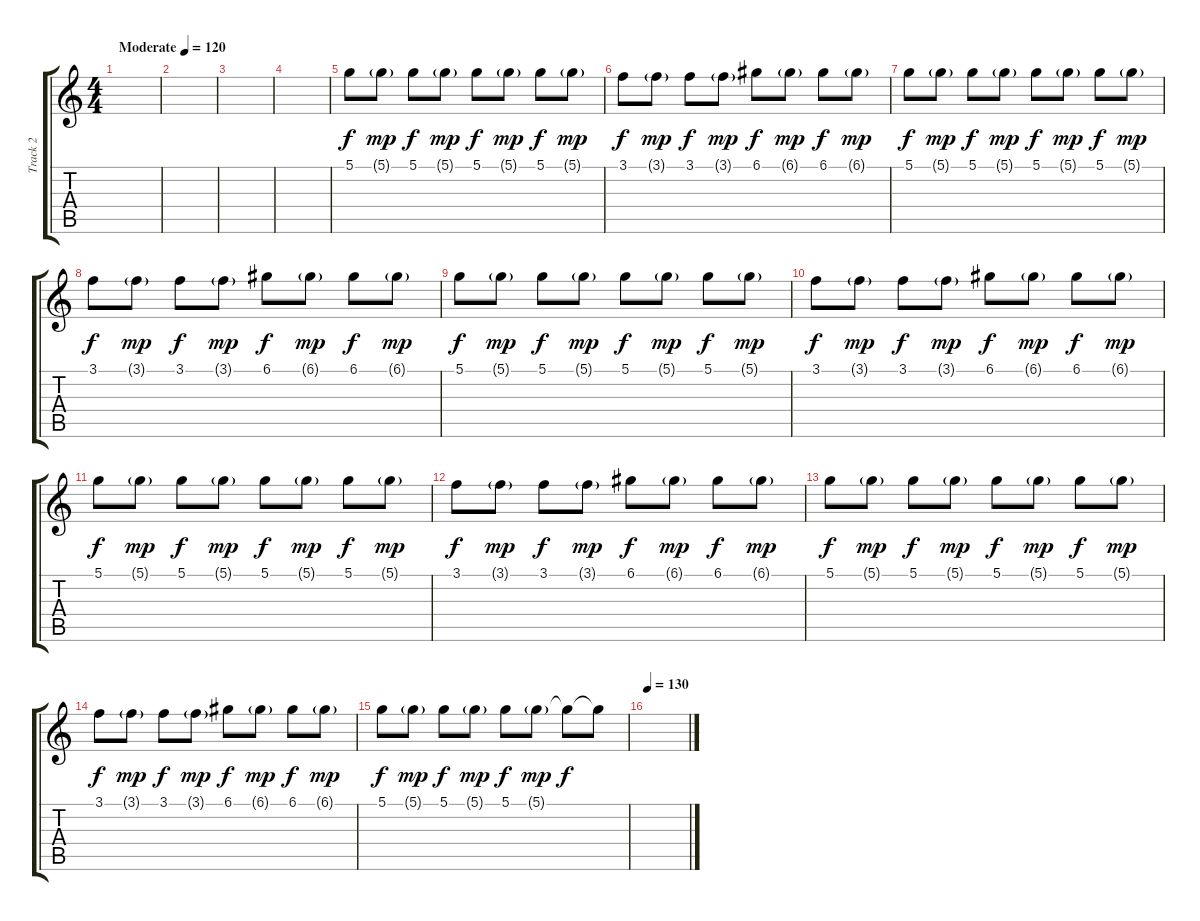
\track ("Track 2" "Track 2") {instrument acousticguitarsteel}
\staff {score tabs}
\tuning (D4 A3 F3 C3 G2 C2) {hide}
\ts (4 4)
\section ("" "")
\tempo (120 "Moderate")
\clef g2
\ks c
|
|
|
|
5.1.8{volume 13} 5.1{g}.8{dy mp} 5.1.8{dy f} 5.1{g}.8{dy mp} 5.1.8{dy f} 5.1{g}.8{dy mp} 5.1.8{dy f} 5.1{g}.8{dy mp} |
3.1.8{dy f} 3.1{g}.8{dy mp} 3.1.8{dy f} 3.1{g}.8{dy mp} 6.1.8{dy f} 6.1{g}.8{dy mp} 6.1.8{dy f} 6.1{g}.8{dy mp} |
5.1.8{dy f} 5.1{g}.8{dy mp} 5.1.8{dy f} 5.1{g}.8{dy mp} 5.1.8{dy f} 5.1{g}.8{dy mp} 5.1.8{dy f} 5.1{g}.8{dy mp} |
3.1.8{dy f} 3.1{g}.8{dy mp} 3.1.8{dy f} 3.1{g}.8{dy mp} 6.1.8{dy f} 6.1{g}.8{dy mp} 6.1.8{dy f} 6.1{g}.8{dy mp} |
5.1.8{dy f} 5.1{g}.8{dy mp} 5.1.8{dy f} 5.1{g}.8{dy mp} 5.1.8{dy f} 5.1{g}.8{dy mp} 5.1.8{dy f} 5.1{g}.8{dy mp} |
3.1.8{dy f} 3.1{g}.8{dy mp} 3.1.8{dy f} 3.1{g}.8{dy mp} 6.1.8{dy f} 6.1{g}.8{dy mp} 6.1.8{dy f} 6.1{g}.8{dy mp} |
5.1.8{dy f} 5.1{g}.8{dy mp} 5.1.8{dy f} 5.1{g}.8{dy mp} 5.1.8{dy f} 5.1{g}.8{dy mp} 5.1.8{dy f} 5.1{g}.8{dy mp} |
3.1.8{dy f} 3.1{g}.8{dy mp} 3.1.8{dy f} 3.1{g}.8{dy mp} 6.1.8{dy f} 6.1{g}.8{dy mp} 6.1.8{dy f} 6.1{g}.8{dy mp} |
5.1.8{dy f} 5.1{g}.8{dy mp} 5.1.8{dy f} 5.1{g}.8{dy mp} 5.1.8{dy f} 5.1{g}.8{dy mp} 5.1.8{dy f} 5.1{g}.8{dy mp} |
3.1.8{dy f} 3.1{g}.8{dy mp} 3.1.8{dy f} 3.1{g}.8{dy mp} 6.1.8{dy f} 6.1{g}.8{dy mp} 6.1.8{dy f} 6.1{g}.8{dy mp} |
5.1.8{dy f} 5.1{g}.8{dy mp} 5.1.8{dy f} 5.1{g}.8{dy mp} 5.1.8{dy f} 5.1{g}.8{dy mp} 5.1{t}.8{dy f} 5.1{t}.8 |
\tempo 130
